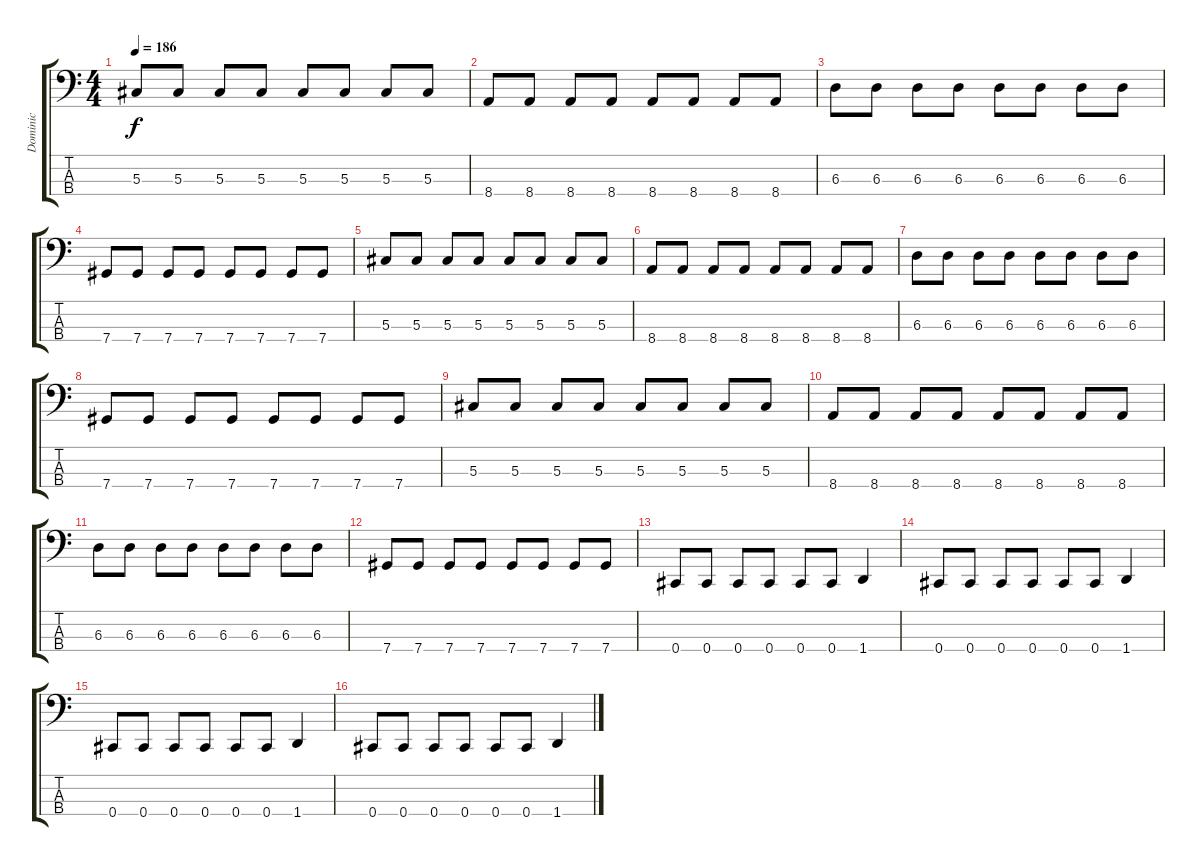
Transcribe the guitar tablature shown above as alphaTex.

\track ("Dominic" "Dominic") {instrument electricbassfinger}
\staff {score tabs}
\tuning (Gb2 Db2 Ab1 Db1) {hide}
\ts (4 4)
\tempo 186
\clef f4
\ks c
5.3.8{dy f} 5.3.8 5.3.8 5.3.8 5.3.8 5.3.8 5.3.8 5.3.8 |
8.4.8 8.4.8 8.4.8 8.4.8 8.4.8 8.4.8 8.4.8 8.4.8 |
6.3.8 6.3.8 6.3.8 6.3.8 6.3.8 6.3.8 6.3.8 6.3.8 |
7.4.8 7.4.8 7.4.8 7.4.8 7.4.8 7.4.8 7.4.8 7.4.8 |
5.3.8 5.3.8 5.3.8 5.3.8 5.3.8 5.3.8 5.3.8 5.3.8 |
8.4.8 8.4.8 8.4.8 8.4.8 8.4.8 8.4.8 8.4.8 8.4.8 |
6.3.8 6.3.8 6.3.8 6.3.8 6.3.8 6.3.8 6.3.8 6.3.8 |
7.4.8 7.4.8 7.4.8 7.4.8 7.4.8 7.4.8 7.4.8 7.4.8 |
5.3.8 5.3.8 5.3.8 5.3.8 5.3.8 5.3.8 5.3.8 5.3.8 |
8.4.8 8.4.8 8.4.8 8.4.8 8.4.8 8.4.8 8.4.8 8.4.8 |
6.3.8 6.3.8 6.3.8 6.3.8 6.3.8 6.3.8 6.3.8 6.3.8 |
7.4.8 7.4.8 7.4.8 7.4.8 7.4.8 7.4.8 7.4.8 7.4.8 |
0.4.8 0.4.8 0.4.8 0.4.8 0.4.8 0.4.8 1.4.4 |
0.4.8 0.4.8 0.4.8 0.4.8 0.4.8 0.4.8 1.4.4 |
0.4.8 0.4.8 0.4.8 0.4.8 0.4.8 0.4.8 1.4.4 |
0.4.8 0.4.8 0.4.8 0.4.8 0.4.8 0.4.8 1.4.4
